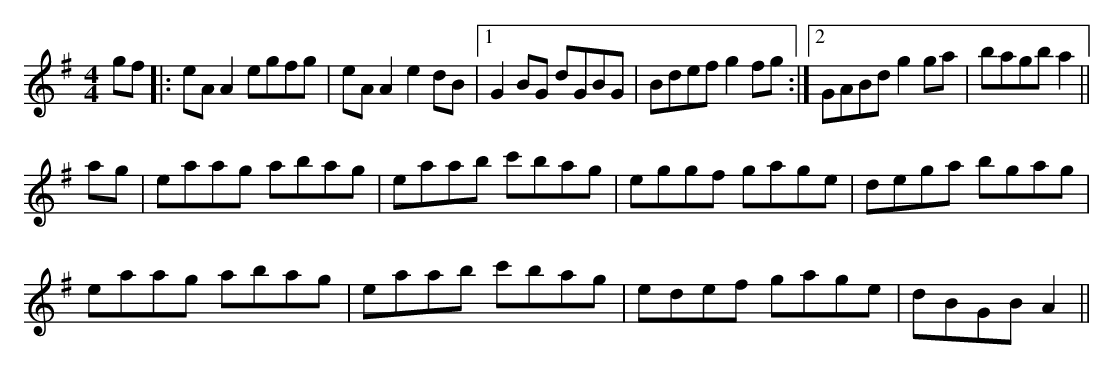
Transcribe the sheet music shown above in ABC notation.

X:1
M:4/4
K:Ador
gf|:eA A2 egfg|eA A2 e2 dB|1 G2 BG dGBG|Bdef g2 fg:|2 GABd g2 ga|bagb a2||
ag|eaag abag|eaab c'bag|eggf gage|dega bgag|
eaag abag|eaab c'bag|edef gage|dBGB A2||
